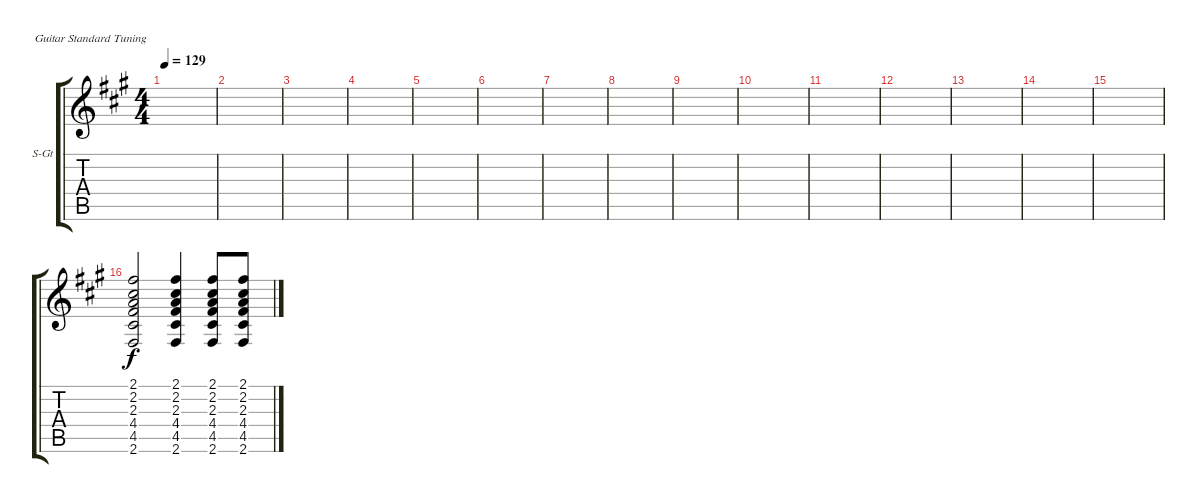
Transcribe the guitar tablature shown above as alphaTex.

\defaultSystemsLayout 4
\bracketExtendMode groupsimilarinstruments
\firstSystemTrackNameOrientation horizontal
\otherSystemsTrackNameOrientation horizontal
\track ("Steel Guitar" "S-Gt") {instrument acousticguitarsteel}
\staff {score tabs}
\tuning (E4 B3 G3 D3 A2 E2)
\ts (4 4)
\tempo 129
\clef g2
\ks f#minor
|
|
|
|
|
|
|
|
|
|
|
|
|
|
|
(4.5 4.4 2.3 2.2 2.1 2.6).2 (4.5 4.4 2.3 2.2 2.1 2.6).4 (4.5 4.4 2.3 2.2 2.1 2.6).8 (4.5 4.4 2.3 2.2 2.1 2.6).8
